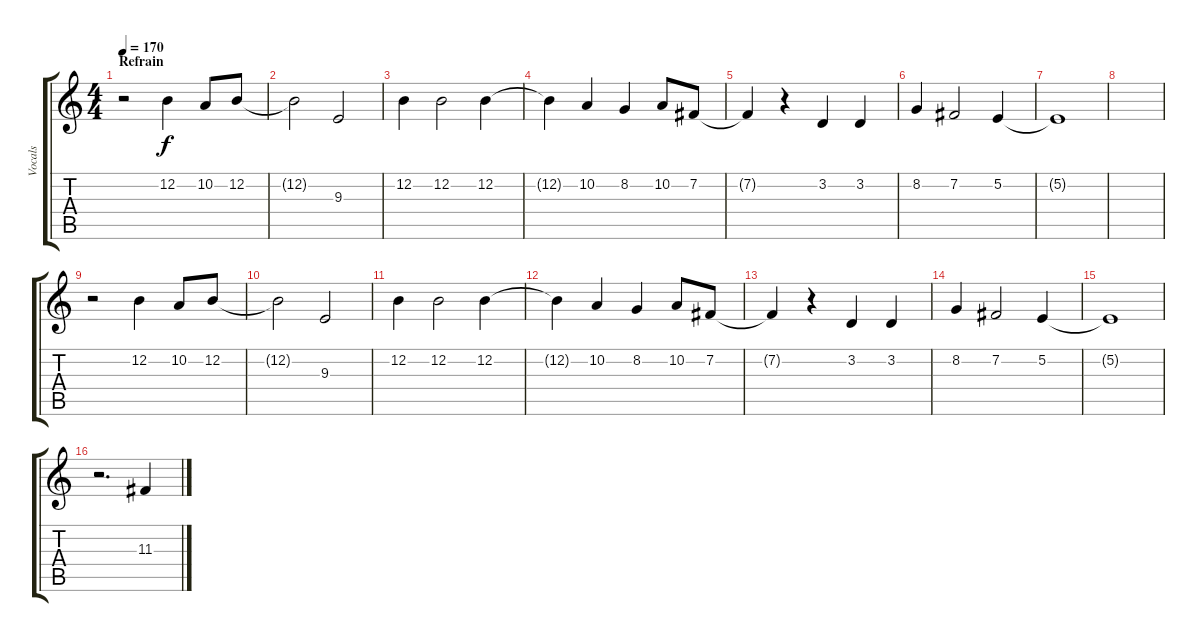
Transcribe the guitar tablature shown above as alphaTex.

\track ("Vocals" "Vocals") {instrument flute}
\staff {score tabs}
\tuning (E4 B3 G3 D3 A2 E2) {hide}
\ts (4 4)
\section ("" "Refrain")
\tempo 170
\clef g2
\ks c
r.2{dy f} 12.2.4 10.2.8 12.2.8 |
12.2{t}.2 9.3.2 |
12.2.4 12.2.2 12.2.4 |
12.2{t}.4 10.2.4 8.2.4 10.2.8 7.2.8 |
7.2{t}.4 r.4 3.2.4 3.2.4 |
8.2.4 7.2.2 5.2.4 |
5.2{t}.1 |
|
r.2 12.2.4 10.2.8 12.2.8 |
12.2{t}.2 9.3.2 |
12.2.4 12.2.2 12.2.4 |
12.2{t}.4 10.2.4 8.2.4 10.2.8 7.2.8 |
7.2{t}.4 r.4 3.2.4 3.2.4 |
8.2.4 7.2.2 5.2.4 |
5.2{t}.1 |
r.2{d} 11.3.4
